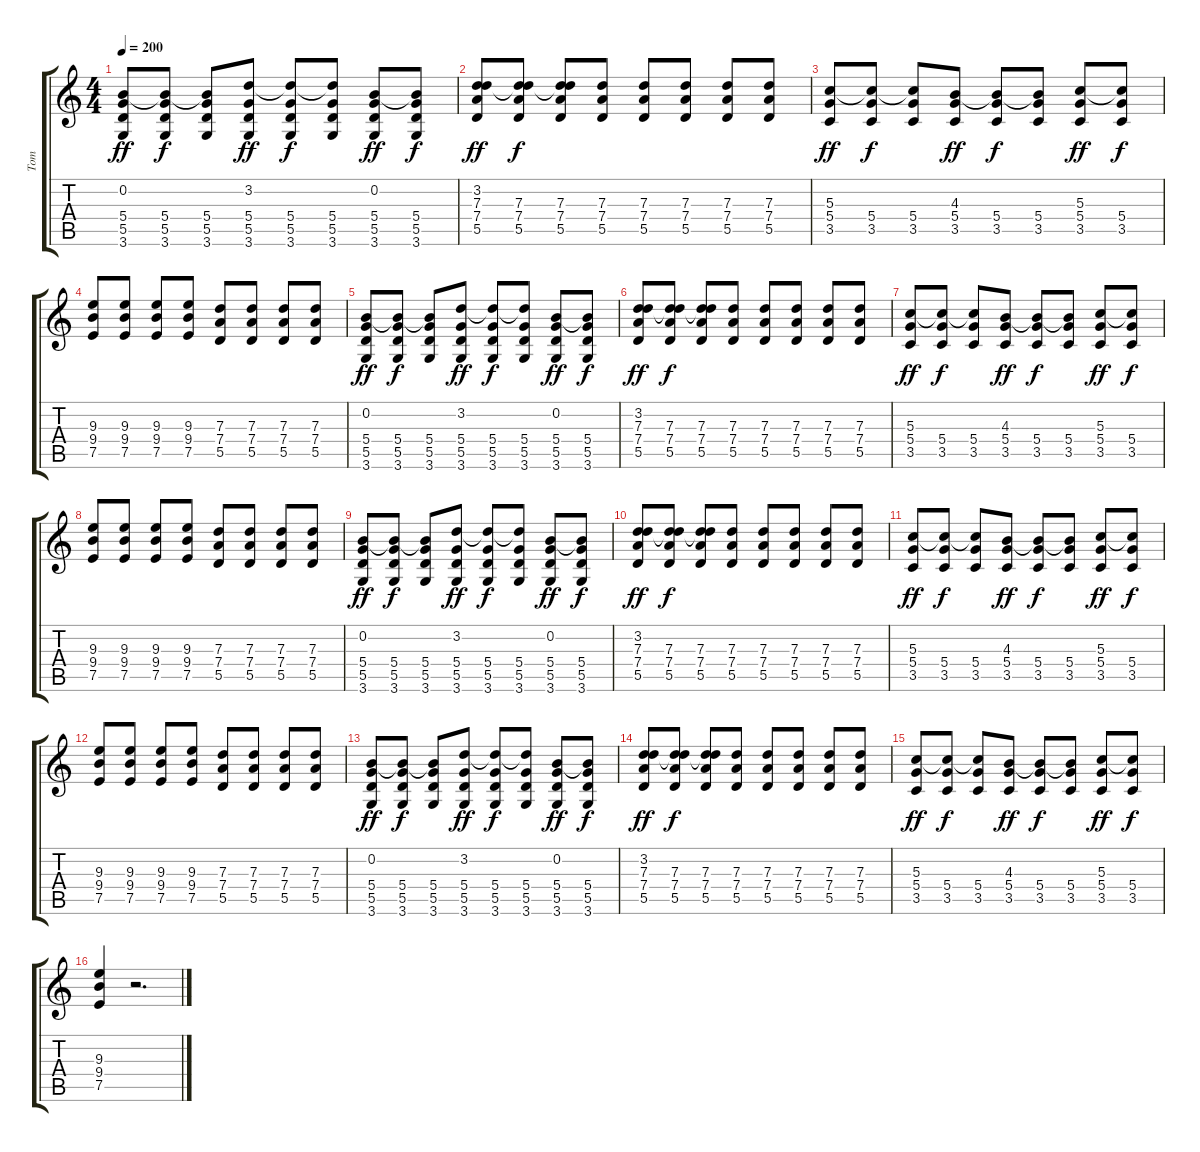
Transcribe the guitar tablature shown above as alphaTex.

\track ("Tom" "Tom") {instrument overdrivenguitar}
\staff {score tabs}
\tuning (E4 B3 G3 D3 A2 E2) {hide}
\ts (4 4)
\tempo 200
\clef g2
\ks c
(0.2 5.4 5.5 3.6).8{dy ff} (0.2{t} 5.4 5.5 3.6).8{dy f} (0.2{t} 5.4 5.5 3.6).8 (3.2 5.4 5.5 3.6).8{dy ff} (3.2{t} 5.4 5.5 3.6).8{dy f} (3.2{t} 5.4 5.5 3.6).8 (0.2 5.4 5.5 3.6).8{dy ff} (0.2{t} 5.4 5.5 3.6).8{dy f} |
(3.2 7.3 7.4 5.5).8{dy ff} (3.2{t} 7.3 7.4 5.5).8{dy f} (3.2{t} 7.3 7.4 5.5).8 (7.3 7.4 5.5).8 (7.3 7.4 5.5).8 (7.3 7.4 5.5).8 (7.3 7.4 5.5).8 (7.3 7.4 5.5).8 |
(5.3 5.4 3.5).8{dy ff} (5.3{t} 5.4 3.5).8{dy f} (5.3{t} 5.4 3.5).8 (4.3 5.4 3.5).8{dy ff} (4.3{t} 5.4 3.5).8{dy f} (4.3{t} 5.4 3.5).8 (5.3 5.4 3.5).8{dy ff} (5.3{t} 5.4 3.5).8{dy f} |
(9.3 9.4 7.5).8 (9.3 9.4 7.5).8 (9.3 9.4 7.5).8 (9.3 9.4 7.5).8 (7.3 7.4 5.5).8 (7.3 7.4 5.5).8 (7.3 7.4 5.5).8 (7.3 7.4 5.5).8 |
(0.2 5.4 5.5 3.6).8{dy ff} (0.2{t} 5.4 5.5 3.6).8{dy f} (0.2{t} 5.4 5.5 3.6).8 (3.2 5.4 5.5 3.6).8{dy ff} (3.2{t} 5.4 5.5 3.6).8{dy f} (3.2{t} 5.4 5.5 3.6).8 (0.2 5.4 5.5 3.6).8{dy ff} (0.2{t} 5.4 5.5 3.6).8{dy f} |
(3.2 7.3 7.4 5.5).8{dy ff} (3.2{t} 7.3 7.4 5.5).8{dy f} (3.2{t} 7.3 7.4 5.5).8 (7.3 7.4 5.5).8 (7.3 7.4 5.5).8 (7.3 7.4 5.5).8 (7.3 7.4 5.5).8 (7.3 7.4 5.5).8 |
(5.3 5.4 3.5).8{dy ff} (5.3{t} 5.4 3.5).8{dy f} (5.3{t} 5.4 3.5).8 (4.3 5.4 3.5).8{dy ff} (4.3{t} 5.4 3.5).8{dy f} (4.3{t} 5.4 3.5).8 (5.3 5.4 3.5).8{dy ff} (5.3{t} 5.4 3.5).8{dy f} |
(9.3 9.4 7.5).8 (9.3 9.4 7.5).8 (9.3 9.4 7.5).8 (9.3 9.4 7.5).8 (7.3 7.4 5.5).8 (7.3 7.4 5.5).8 (7.3 7.4 5.5).8 (7.3 7.4 5.5).8 |
(0.2 5.4 5.5 3.6).8{dy ff} (0.2{t} 5.4 5.5 3.6).8{dy f} (0.2{t} 5.4 5.5 3.6).8 (3.2 5.4 5.5 3.6).8{dy ff} (3.2{t} 5.4 5.5 3.6).8{dy f} (3.2{t} 5.4 5.5 3.6).8 (0.2 5.4 5.5 3.6).8{dy ff} (0.2{t} 5.4 5.5 3.6).8{dy f} |
(3.2 7.3 7.4 5.5).8{dy ff} (3.2{t} 7.3 7.4 5.5).8{dy f} (3.2{t} 7.3 7.4 5.5).8 (7.3 7.4 5.5).8 (7.3 7.4 5.5).8 (7.3 7.4 5.5).8 (7.3 7.4 5.5).8 (7.3 7.4 5.5).8 |
(5.3 5.4 3.5).8{dy ff} (5.3{t} 5.4 3.5).8{dy f} (5.3{t} 5.4 3.5).8 (4.3 5.4 3.5).8{dy ff} (4.3{t} 5.4 3.5).8{dy f} (4.3{t} 5.4 3.5).8 (5.3 5.4 3.5).8{dy ff} (5.3{t} 5.4 3.5).8{dy f} |
(9.3 9.4 7.5).8 (9.3 9.4 7.5).8 (9.3 9.4 7.5).8 (9.3 9.4 7.5).8 (7.3 7.4 5.5).8 (7.3 7.4 5.5).8 (7.3 7.4 5.5).8 (7.3 7.4 5.5).8 |
(0.2 5.4 5.5 3.6).8{dy ff} (0.2{t} 5.4 5.5 3.6).8{dy f} (0.2{t} 5.4 5.5 3.6).8 (3.2 5.4 5.5 3.6).8{dy ff} (3.2{t} 5.4 5.5 3.6).8{dy f} (3.2{t} 5.4 5.5 3.6).8 (0.2 5.4 5.5 3.6).8{dy ff} (0.2{t} 5.4 5.5 3.6).8{dy f} |
(3.2 7.3 7.4 5.5).8{dy ff} (3.2{t} 7.3 7.4 5.5).8{dy f} (3.2{t} 7.3 7.4 5.5).8 (7.3 7.4 5.5).8 (7.3 7.4 5.5).8 (7.3 7.4 5.5).8 (7.3 7.4 5.5).8 (7.3 7.4 5.5).8 |
(5.3 5.4 3.5).8{dy ff} (5.3{t} 5.4 3.5).8{dy f} (5.3{t} 5.4 3.5).8 (4.3 5.4 3.5).8{dy ff} (4.3{t} 5.4 3.5).8{dy f} (4.3{t} 5.4 3.5).8 (5.3 5.4 3.5).8{dy ff} (5.3{t} 5.4 3.5).8{dy f} |
(9.3 9.4 7.5).4 r.2{d}
